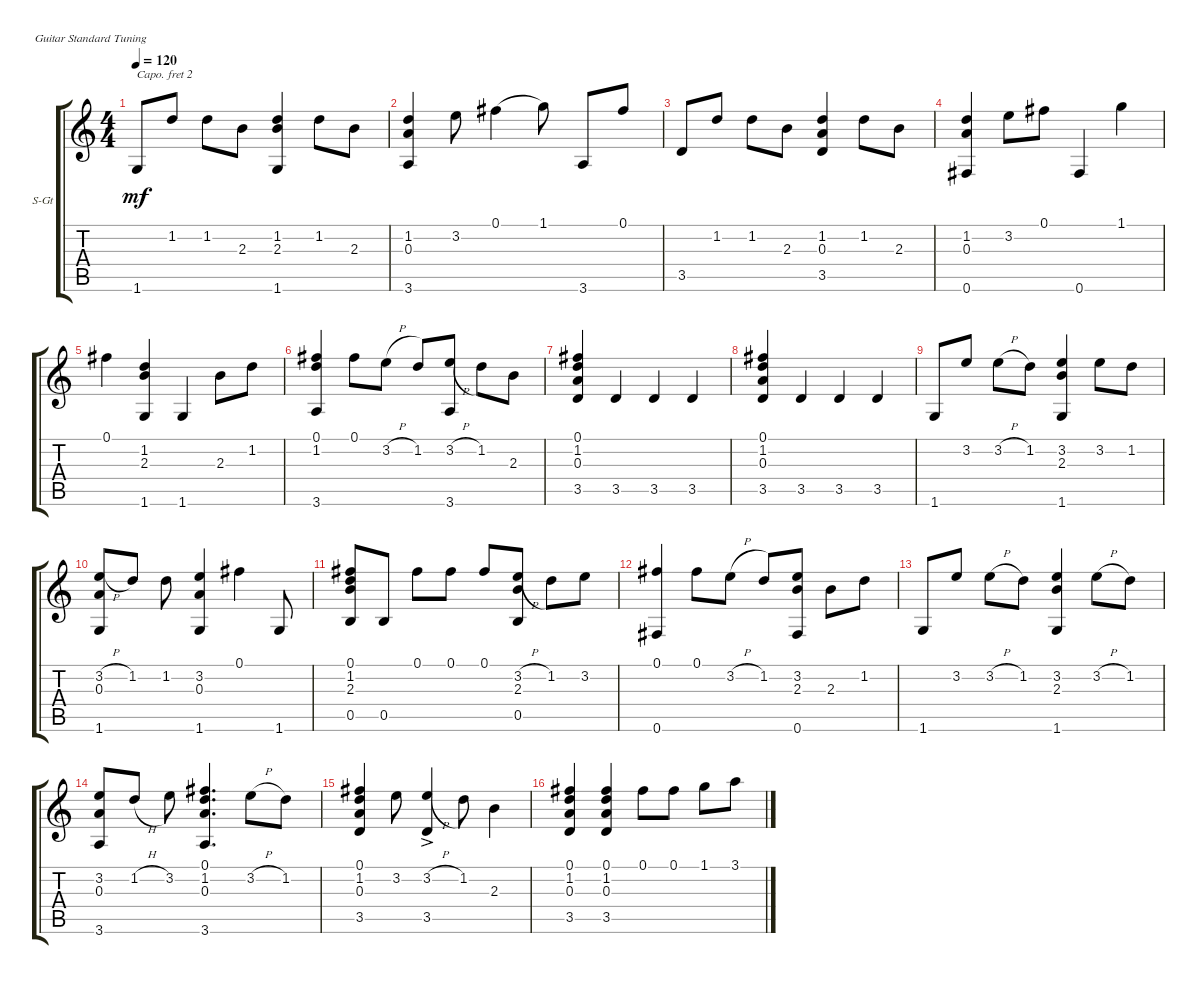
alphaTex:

\defaultSystemsLayout 4
\bracketExtendMode groupsimilarinstruments
\firstSystemTrackNameOrientation horizontal
\otherSystemsTrackNameOrientation horizontal
\track ("Steel Guitar" "S-Gt") {instrument acousticguitarsteel}
\staff {score tabs}
\capo 2
\tuning (E4 B3 G3 D3 A2 E2)
\ts (4 4)
\tempo 120
\clef g2
\ks c
1.6.8{dy mf} 1.2.8 1.2.8 2.3.8 (1.2 2.3 1.6).4 1.2.8 2.3.8 |
(3.6 0.3 1.2).4 3.2.8 0.1.4{legatoorigin} 1.1.8 3.6.8 0.1.8 |
3.5.8 1.2.8 1.2.8 2.3.8 (3.5 0.3 1.2).4 1.2.8 2.3.8 |
(0.6 0.3 1.2).4 3.2.8 0.1.8 0.6.4 1.1.4 |
0.1.4 (1.6 2.3 1.2).4 1.6.4 2.3.8 1.2.8 |
(3.6 1.2 0.1).4 0.1.8 3.2{h}.8 1.2.8 (3.2{h} 3.6).8 1.2.8 2.3.8 |
(3.5 1.2 0.1 0.3).4 3.5.4 3.5.4 3.5.4 |
(3.5 1.2 0.1 0.3).4 3.5.4 3.5.4 3.5.4 |
1.6.8 3.2.8 3.2{h}.8 1.2.8 (3.2 1.6 2.3).4 3.2.8 1.2.8 |
(3.2{h} 1.6 0.3).8 1.2.8 1.2.8 (3.2 1.6 0.3).4 0.1.4 1.6.8 |
(0.5 0.1 2.3 1.2).8 0.5.8 0.1.8 0.1.8 0.1.8 (3.2{h} 0.5 2.3).8 1.2.8 3.2.8 |
(0.1 0.6).4 0.1.8 3.2{h}.8 1.2.8 (3.2 0.6 2.3).8 2.3.8 1.2.8 |
1.6.8 3.2.8 3.2{h}.8 1.2.8 (3.2 1.6 2.3).4 3.2{h}.8 1.2.8 |
(3.2 3.6 0.3).8 1.2{h}.8 3.2.8 (0.1 3.6 0.3 1.2).4{d} 3.2{h}.8 1.2.8 |
(1.2 3.5 0.3 0.1).4 3.2.8 (3.2{h ac} 3.5).4 1.2.8 2.3.4 |
(1.2 3.5 0.3 0.1).4 (1.2 3.5 0.3 0.1).4 0.1.8 0.1.8 1.1.8 3.1.8
